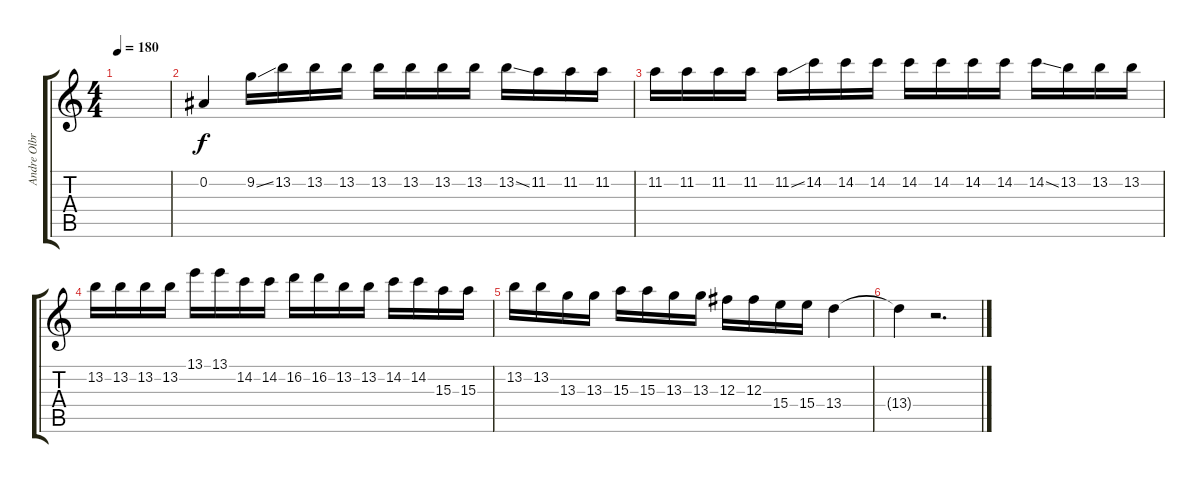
\track ("Andre Olbrich" "Andre Olbr") {instrument overdrivenguitar}
\staff {score tabs}
\tuning (Eb4 Bb3 Gb3 Db3 Ab2 Eb2) {hide}
\ts (4 4)
\tempo 180
\clef g2
\ks c
|
0.2.4 9.2{ss}.16 13.2.16 13.2.16 13.2.16 13.2.16 13.2.16 13.2.16 13.2.16 13.2{ss}.16 11.2.16 11.2.16 11.2.16 |
11.2.16 11.2.16 11.2.16 11.2.16 11.2{ss}.16 14.2.16 14.2.16 14.2.16 14.2.16 14.2.16 14.2.16 14.2.16 14.2{ss}.16 13.2.16 13.2.16 13.2.16 |
13.2.16 13.2.16 13.2.16 13.2.16 13.1.16 13.1.16 14.2.16 14.2.16 16.2.16 16.2.16 13.2.16 13.2.16 14.2.16 14.2.16 15.3.16 15.3.16 |
13.2.16 13.2.16 13.3.16 13.3.16 15.3.16 15.3.16 13.3.16 13.3.16 12.3.16 12.3.16 15.4.16 15.4.16 13.4.4 |
13.4{t}.4 r.2{d}
